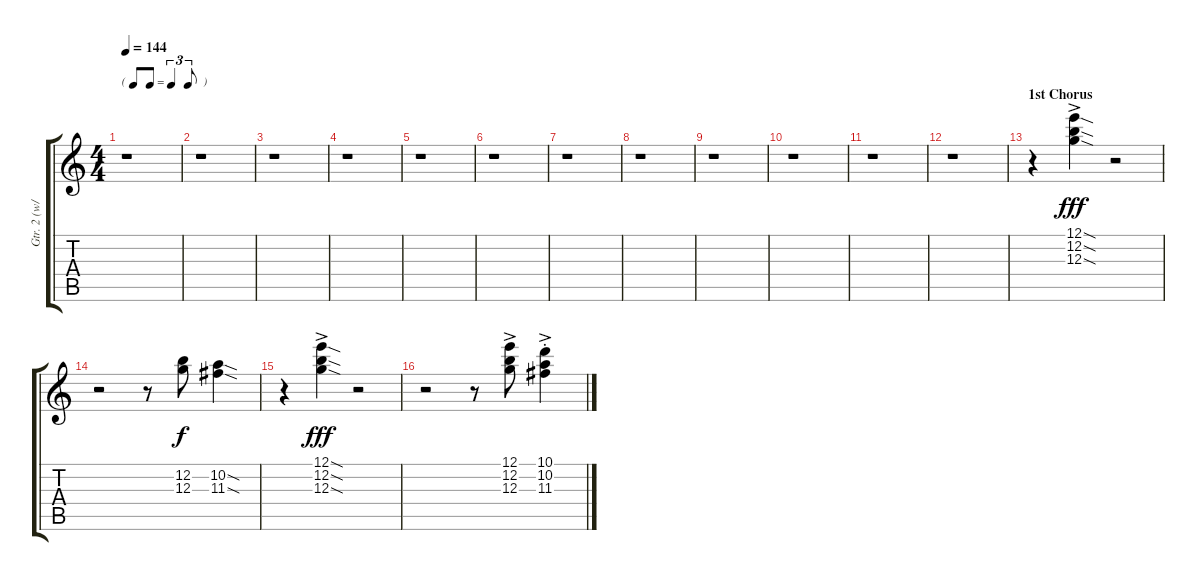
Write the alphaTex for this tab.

\track ("Gtr. 2 (w/dist.)" "Gtr. 2 (w/") {instrument distortionguitar}
\staff {score tabs}
\tuning (E4 B3 G3 D3 A2 E2) {hide}
\ts (4 4)
\tf triplet8th
\tempo 144
\clef g2
\ks c
r.1{dy fff} |
r.1 |
r.1 |
r.1 |
r.1 |
r.1 |
r.1 |
r.1 |
r.1 |
r.1 |
r.1 |
r.1 |
\section ("" "1st Chorus")
r.4 (12.1{sod ac} 12.2{sod ac} 12.3{sod ac}).4 r.2 |
r.2 r.8 (12.2 12.3).8{dy f} (10.2{sod} 11.3{sod}).4 |
r.4 (12.1{sod ac} 12.2{sod ac} 12.3{sod ac}).4{dy fff} r.2 |
r.2 r.8 (12.1{ac} 12.2{ac} 12.3{ac}).8 (10.1{ac st} 10.2{ac st} 11.3{ac st}).4
